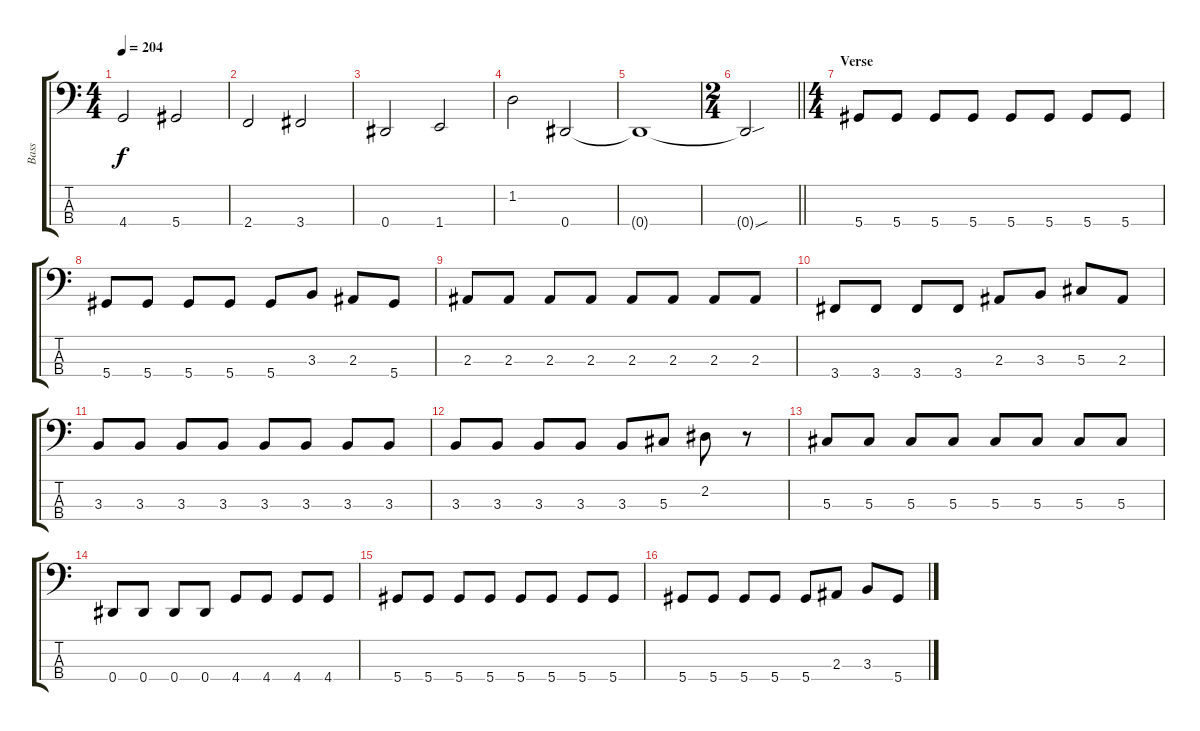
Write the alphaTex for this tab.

\track ("Bass" "Bass") {instrument electricbasspick}
\staff {score tabs}
\tuning (Gb2 Db2 Ab1 Eb1) {hide}
\ts (4 4)
\tempo 204
\clef f4
\ks c
4.4.2{dy f} 5.4.2 |
2.4.2 3.4.2 |
0.4.2 1.4.2 |
1.2.2 0.4.2 |
0.4{t}.1 |
\ts (2 4)
\barLineRight lightlight
0.4{sou t}.2 |
\ts (4 4)
\section ("" "Verse")
5.4.8 5.4.8 5.4.8 5.4.8 5.4.8 5.4.8 5.4.8 5.4.8 |
5.4.8 5.4.8 5.4.8 5.4.8 5.4.8 3.3.8 2.3.8 5.4.8 |
2.3.8 2.3.8 2.3.8 2.3.8 2.3.8 2.3.8 2.3.8 2.3.8 |
3.4.8 3.4.8 3.4.8 3.4.8 2.3.8 3.3.8 5.3.8 2.3.8 |
3.3.8 3.3.8 3.3.8 3.3.8 3.3.8 3.3.8 3.3.8 3.3.8 |
3.3.8 3.3.8 3.3.8 3.3.8 3.3.8 5.3.8 2.2.8 r.8 |
5.3.8 5.3.8 5.3.8 5.3.8 5.3.8 5.3.8 5.3.8 5.3.8 |
0.4.8 0.4.8 0.4.8 0.4.8 4.4.8 4.4.8 4.4.8 4.4.8 |
5.4.8 5.4.8 5.4.8 5.4.8 5.4.8 5.4.8 5.4.8 5.4.8 |
5.4.8 5.4.8 5.4.8 5.4.8 5.4.8 2.3.8 3.3.8 5.4.8
